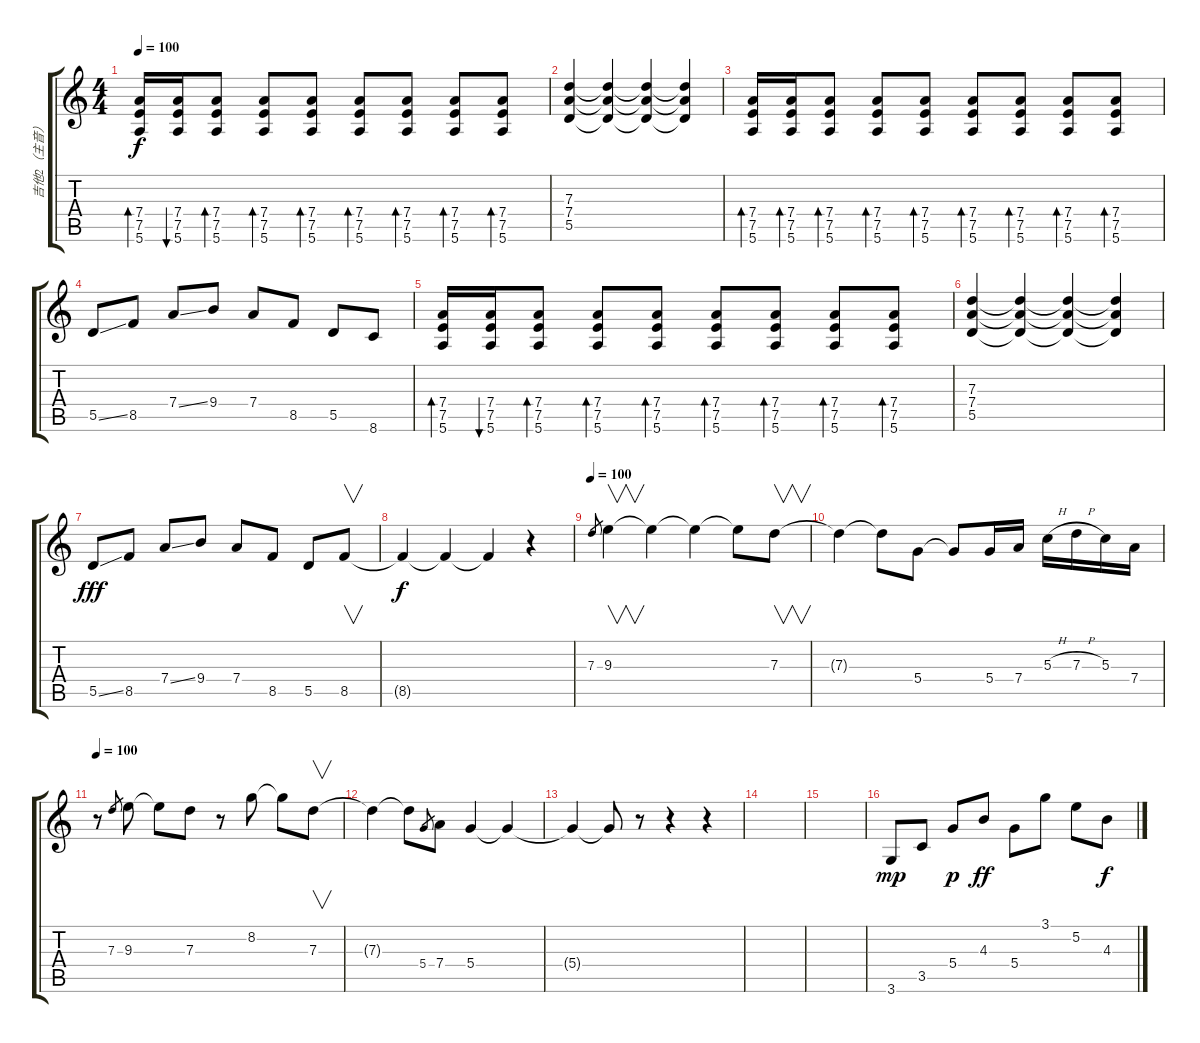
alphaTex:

\track ("吉他2（主音）" "吉他2（主音）") {instrument distortionguitar}
\staff {score tabs}
\tuning (E4 B3 G3 D3 A2 E2) {hide}
\ts (4 4)
\tempo 100
\clef g2
\ks c
(7.4 7.5 5.6).16{bd 30 dy f} (7.4 7.5 5.6).16{bu 30} (7.4 7.5 5.6).8{bd 30} (7.4 7.5 5.6).8{bd 30} (7.4 7.5 5.6).8{bd 30} (7.4 7.5 5.6).8{bd 30} (7.4 7.5 5.6).8{bd 30} (7.4 7.5 5.6).8{bd 30} (7.4 7.5 5.6).8{bd 30} |
(7.3 7.4 5.5).4 (7.3{t} 7.4{t} 5.5{t}).4 (7.3{t} 7.4{t} 5.5{t}).4 (7.3{t} 7.4{t} 5.5{t}).4 |
(7.4 7.5 5.6).16{bd 30} (7.4 7.5 5.6).16{bd 30} (7.4 7.5 5.6).8{bd 30} (7.4 7.5 5.6).8{bd 30} (7.4 7.5 5.6).8{bd 30} (7.4 7.5 5.6).8{bd 30} (7.4 7.5 5.6).8{bd 30} (7.4 7.5 5.6).8{bd 30} (7.4 7.5 5.6).8{bd 30} |
5.5{ss}.8 8.5.8 7.4{ss}.8 9.4.8 7.4.8 8.5.8 5.5.8 8.6.8 |
(7.4 7.5 5.6).16{bd 30} (7.4 7.5 5.6).16{bu 30} (7.4 7.5 5.6).8{bd 30} (7.4 7.5 5.6).8{bd 30} (7.4 7.5 5.6).8{bd 30} (7.4 7.5 5.6).8{bd 30} (7.4 7.5 5.6).8{bd 30} (7.4 7.5 5.6).8{bd 30} (7.4 7.5 5.6).8{bd 30} |
(7.3 7.4 5.5).4 (7.3{t} 7.4{t} 5.5{t}).4 (7.3{t} 7.4{t} 5.5{t}).4 (7.3{t} 7.4{t} 5.5{t}).4 |
5.5{ss}.8{dy fff} 8.5.8 7.4{ss}.8 9.4.8 7.4.8 8.5.8 5.5.8 8.5.8{v} |
8.5{t}.4{dy f} 8.5{t}.4 8.5{t}.4 r.4 |
\tempo 100
7.3.8{gr} 9.3.4{v} 9.3{t}.4 9.3{t}.4 9.3{t}.8 7.3.8{v} |
7.3{t}.4 7.3{t}.8 5.4.8 5.4{t}.8 5.4.16 7.4.16 5.3{h}.16 7.3{h}.16 5.3.16 7.4.16 |
\tempo 100
r.8 7.3.8{gr} 9.3.8 9.3{t}.8 7.3.8 r.8 8.2.8 8.2{t}.8 7.3.8{v} |
7.3{t}.4 7.3{t}.8 5.4.8{gr} 7.4.8 5.4.4 5.4{t}.4 |
5.4{t}.4 5.4{t}.8 r.8 r.4 r.4 |
|
|
3.6.8{dy mp instrument electricguitarclean} 3.5.8 5.4.8{dy p} 4.3.8{dy ff} 5.4.8 3.1.8 5.2.8 4.3.8{dy f}
